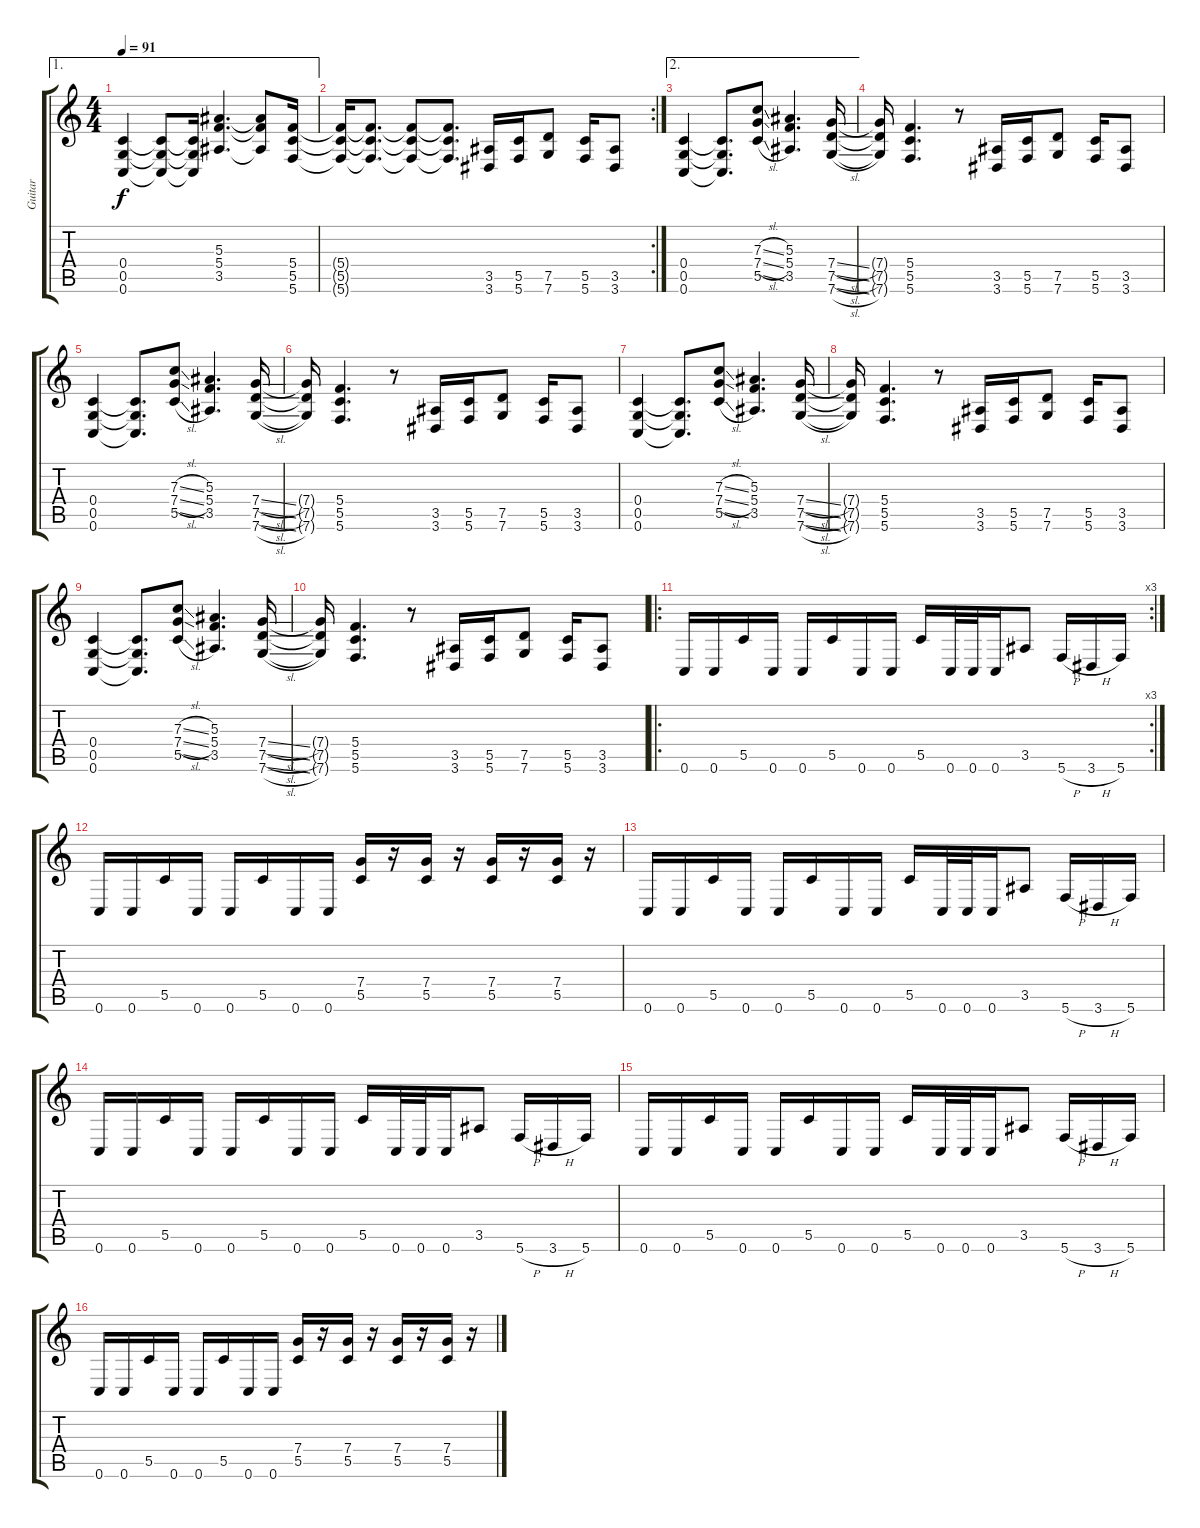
\track ("Guitar" "Guitar") {instrument distortionguitar}
\staff {score tabs}
\tuning (D4 A3 F3 C3 G2 C2) {hide}
\ae 1
\ts (4 4)
\tempo 91
\clef g2
\ks c
(0.4 0.5 0.6).4{dy f} (0.4{t} 0.5{t} 0.6{t}).8 (0.4{t} 0.5{t} 0.6{t}).16 (5.3 5.4 3.5).4{d} (5.3{t} 5.4{t} 3.5{t}).8 (5.4 5.5 5.6).16 |
\rc 2
(5.4{t} 5.5{t} 5.6{t}).16 (5.4{t} 5.5{t} 5.6{t}).8{d} (5.4{t} 5.5{t} 5.6{t}).8 (5.4{t} 5.5{t} 5.6{t}).8{d} (3.5 3.6).16 (5.5 5.6).16 (7.5 7.6).8 (5.5 5.6).16 (3.5 3.6).8 |
\ae 2
(0.4 0.5 0.6).4 (0.4{t} 0.5{t} 0.6{t}).8{d} (7.3{sl} 7.4{sl} 5.5{sl}).8 (5.3 5.4 3.5).4{d} (7.4{sl} 7.5{sl} 7.6{sl}).16 |
(7.4{t} 7.5{t} 7.6{t}).16 (5.4 5.5 5.6).4{d} r.8 (3.5 3.6).16 (5.5 5.6).16 (7.5 7.6).8 (5.5 5.6).16 (3.5 3.6).8 |
(0.4 0.5 0.6).4 (0.4{t} 0.5{t} 0.6{t}).8{d} (7.3{sl} 7.4{sl} 5.5{sl}).8 (5.3 5.4 3.5).4{d} (7.4{sl} 7.5{sl} 7.6{sl}).16 |
(7.4{t} 7.5{t} 7.6{t}).16 (5.4 5.5 5.6).4{d} r.8 (3.5 3.6).16 (5.5 5.6).16 (7.5 7.6).8 (5.5 5.6).16 (3.5 3.6).8 |
(0.4 0.5 0.6).4 (0.4{t} 0.5{t} 0.6{t}).8{d} (7.3{sl} 7.4{sl} 5.5{sl}).8 (5.3 5.4 3.5).4{d} (7.4{sl} 7.5{sl} 7.6{sl}).16 |
(7.4{t} 7.5{t} 7.6{t}).16 (5.4 5.5 5.6).4{d} r.8 (3.5 3.6).16 (5.5 5.6).16 (7.5 7.6).8 (5.5 5.6).16 (3.5 3.6).8 |
(0.4 0.5 0.6).4 (0.4{t} 0.5{t} 0.6{t}).8{d} (7.3{sl} 7.4{sl} 5.5{sl}).8 (5.3 5.4 3.5).4{d} (7.4{sl} 7.5{sl} 7.6{sl}).16 |
(7.4{t} 7.5{t} 7.6{t}).16 (5.4 5.5 5.6).4{d} r.8 (3.5 3.6).16 (5.5 5.6).16 (7.5 7.6).8 (5.5 5.6).16 (3.5 3.6).8 |
\ro
\rc 3
0.6.16 0.6.16 5.5.16 0.6.16 0.6.16 5.5.16 0.6.16 0.6.16 5.5.16 0.6.32 0.6.32 0.6.16 3.5.8 5.6{h}.16 3.6{h}.16 5.6.16 |
0.6.16 0.6.16 5.5.16 0.6.16 0.6.16 5.5.16 0.6.16 0.6.16 (7.4 5.5).16 r.16 (7.4 5.5).16 r.16 (7.4 5.5).16 r.16 (7.4 5.5).16 r.16 |
0.6.16 0.6.16 5.5.16 0.6.16 0.6.16 5.5.16 0.6.16 0.6.16 5.5.16 0.6.32 0.6.32 0.6.16 3.5.8 5.6{h}.16 3.6{h}.16 5.6.16 |
0.6.16 0.6.16 5.5.16 0.6.16 0.6.16 5.5.16 0.6.16 0.6.16 5.5.16 0.6.32 0.6.32 0.6.16 3.5.8 5.6{h}.16 3.6{h}.16 5.6.16 |
0.6.16 0.6.16 5.5.16 0.6.16 0.6.16 5.5.16 0.6.16 0.6.16 5.5.16 0.6.32 0.6.32 0.6.16 3.5.8 5.6{h}.16 3.6{h}.16 5.6.16 |
0.6.16 0.6.16 5.5.16 0.6.16 0.6.16 5.5.16 0.6.16 0.6.16 (7.4 5.5).16 r.16 (7.4 5.5).16 r.16 (7.4 5.5).16 r.16 (7.4 5.5).16 r.16
